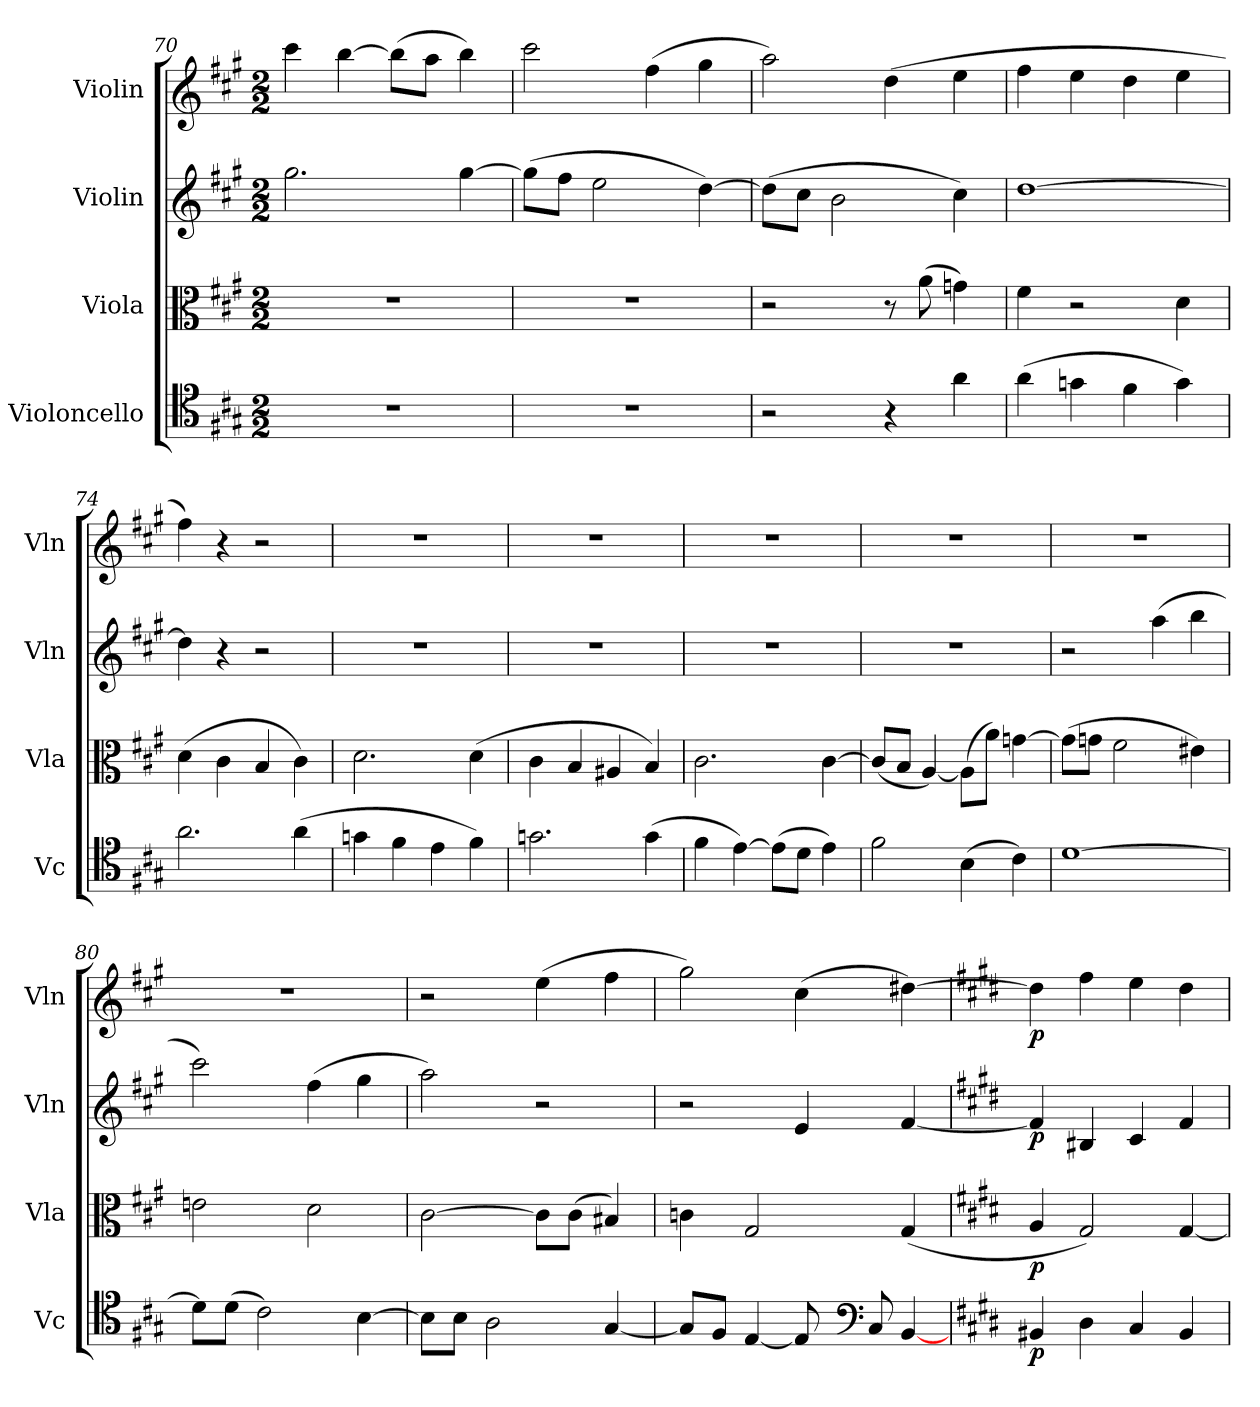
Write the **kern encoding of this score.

**kern	**dynam	**kern	**dynam	**kern	**dynam	**kern	**dynam
*part4	*part4	*part3	*part3	*part2	*part2	*part1	*part1
*staff4	*staff4	*staff3	*staff3	*staff2	*staff2	*staff1	*staff1
*I"Violoncello	*	*I"Viola	*	*I"Violin	*	*I"Violin	*
*I'Vc	*	*I'Vla	*	*I'Vln	*	*I'Vln	*
*clefC4	*	*clefC3	*	*clefG2	*	*clefG2	*
*k[f#c#g#]	*	*k[f#c#g#]	*	*k[f#c#g#]	*	*k[f#c#g#]	*
*M2/2	*	*M2/2	*	*M2/2	*	*M2/2	*
=70	=70	=70	=70	=70	=70	=70	=70
1r	.	1r	.	2.gg#\	.	4ccc#\	.
.	.	.	.	.	.	[4bb\	.
.	.	.	.	.	.	(8bb\L]	.
.	.	.	.	.	.	8aa\J	.
.	.	.	.	[4gg#\	.	4bb\)	.
=71	=71	=71	=71	=71	=71	=71	=71
1r	.	1r	.	(8gg#\L]	.	2ccc#\	.
.	.	.	.	8ff#\J	.	.	.
.	.	.	.	2ee\	.	.	.
.	.	.	.	.	.	(4ff#\	.
.	.	.	.	[4dd\)	.	4gg#\	.
=72	=72	=72	=72	=72	=72	=72	=72
2r	.	2r	.	(8dd\L]	.	2aa\)	.
.	.	.	.	8cc#\J	.	.	.
.	.	.	.	2b\	.	.	.
4r	.	8r	.	.	.	(4dd\	.
.	.	(8a\	.	.	.	.	.
4a\	.	4gn\)	.	4cc#\)	.	4ee\	.
=73	=73	=73	=73	=73	=73	=73	=73
(4a\	.	4f#\	.	[1dd	.	4ff#\	.
4gn\	.	2r	.	.	.	4ee\	.
4f#\	.	.	.	.	.	4dd\	.
4g\)	.	4d\	.	.	.	4ee\	.
=74	=74	=74	=74	=74	=74	=74	=74
2.a\	.	(4d\	.	4dd\]	.	4ff#\)	.
.	.	4c#\	.	4r	.	4r	.
.	.	4B/	.	2r	.	2r	.
(4a\	.	4c#\)	.	.	.	.	.
=75	=75	=75	=75	=75	=75	=75	=75
4gn\	.	2.d\	.	1r	.	1r	.
4f#\	.	.	.	.	.	.	.
4e\	.	.	.	.	.	.	.
4f#\)	.	(4d\	.	.	.	.	.
=76	=76	=76	=76	=76	=76	=76	=76
2.gn\	.	4c#\	.	1r	.	1r	.
.	.	4B/	.	.	.	.	.
.	.	4A#X/	.	.	.	.	.
(4g\	.	4B/)	.	.	.	.	.
=77	=77	=77	=77	=77	=77	=77	=77
4f#\	.	2.c#\	.	1r	.	1r	.
[4e\)	.	.	.	.	.	.	.
(8e\L]	.	.	.	.	.	.	.
8d\J	.	.	.	.	.	.	.
4e\)	.	[4c#\	.	.	.	.	.
=78	=78	=78	=78	=78	=78	=78	=78
2f#\	.	(8c#/L]	.	1r	.	1r	.
.	.	8B/J	.	.	.	.	.
.	.	[4A/)	.	.	.	.	.
(4B\	.	(8A\L]	.	.	.	.	.
.	.	8a\J)	.	.	.	.	.
4c#\)	.	[4gn\	.	.	.	.	.
=79	=79	=79	=79	=79	=79	=79	=79
[1d	.	(8g\L]	.	2r	.	1r	.
.	.	8gn\J	.	.	.	.	.
.	.	2f#\	.	.	.	.	.
.	.	.	.	(4aa\	.	.	.
.	.	4e#X\)	.	4bb\	.	.	.
=80	=80	=80	=80	=80	=80	=80	=80
8d\L]	.	2en\	.	2ccc#\)	.	1r	.
(8d\J	.	.	.	.	.	.	.
2c#\)	.	.	.	.	.	.	.
.	.	2d\	.	(4ff#\	.	.	.
[4B\	.	.	.	4gg#\	.	.	.
=81	=81	=81	=81	=81	=81	=81	=81
8B\L]	.	[2c#\	.	2aa\)	.	2r	.
8B\J	.	.	.	.	.	.	.
2A\	.	.	.	.	.	.	.
.	.	8c#\L]	.	2r	.	(4ee\	.
.	.	(8c#\J	.	.	.	.	.
[4G#/	.	4B#X/)	.	.	.	4ff#\	.
=82	=82	=82	=82	=82	=82	=82	=82
8G#/L]	.	4cn\	.	2r	.	2gg#\)	.
8F#/J	.	.	.	.	.	.	.
[4E/	.	2G#/	.	.	.	.	.
8E/]	.	.	.	4e/	.	(4cc#\	.
*clefF4	*	*	*	*	*	*	*
8C#/	.	.	.	.	.	.	.
[4BB/	.	(4G#/	.	[4f#/	.	[4dd#X\)	.
=83	=83	=83	=83	=83	=83	=83	=83
*k[f#c#g#d#]	*	*k[f#c#g#d#]	*	*k[f#c#g#d#]	*	*k[f#c#g#d#]	*
4BB#X/	p	4A/	p	4f#/]	p	4dd#\]	p
4D#\	.	2G#/)	.	4B#X/	.	4ff#\	.
4C#/	.	.	.	4c#/	.	4ee\	.
4BB#/	.	[4G#/	.	4f#/	.	4dd#\	.
=	=	=	=	=	=	=	=
*-	*-	*-	*-	*-	*-	*-	*-
